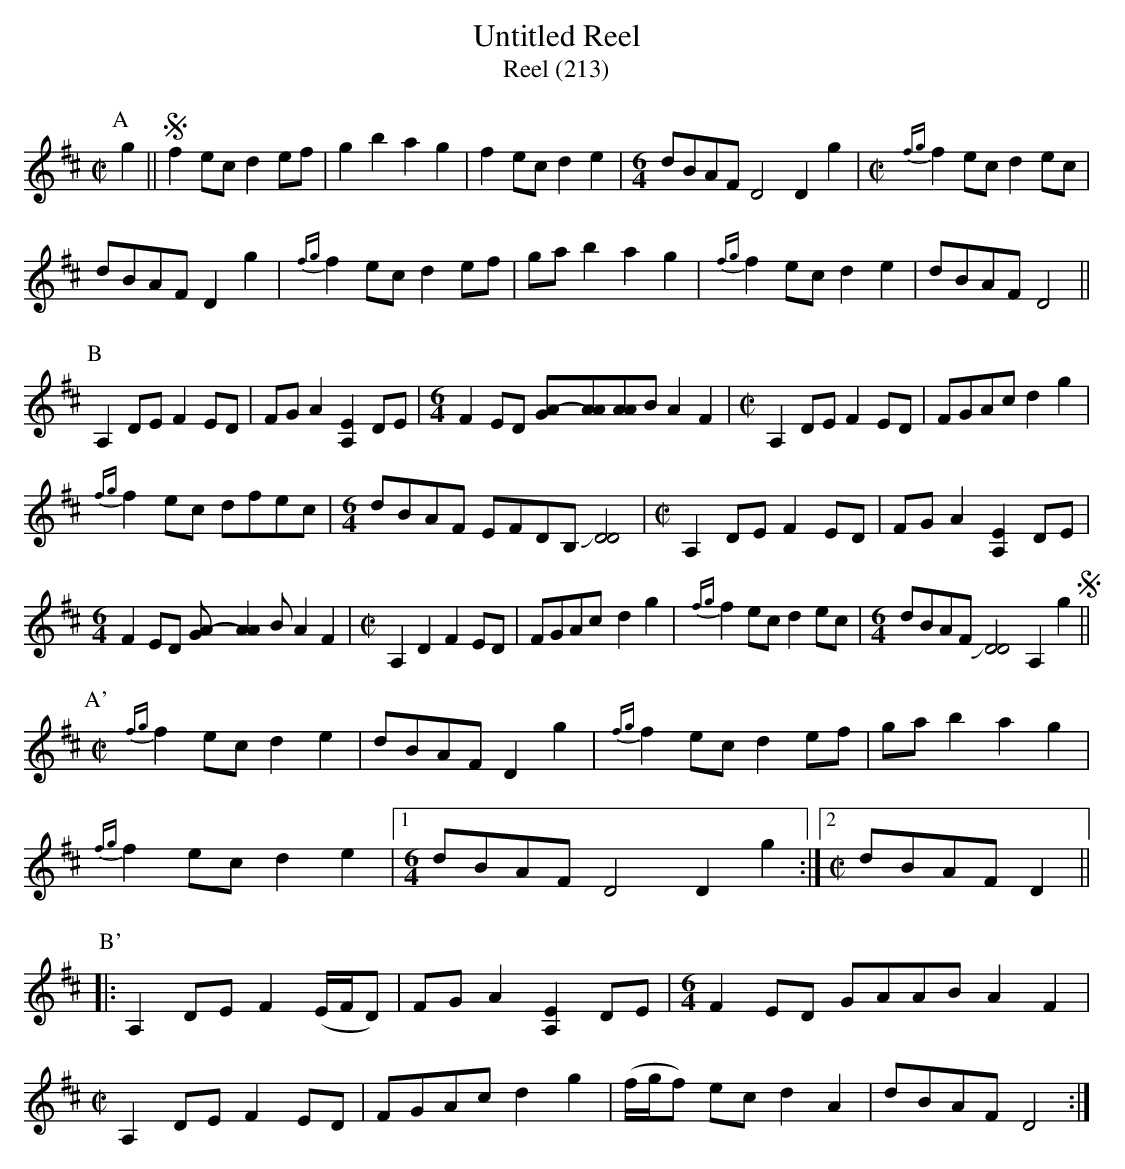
X:1
T:Untitled Reel
T:Reel (213)
M:C|
L:1/8
K:D
P:A
g2||Sf2 ec d2ef|g2b2a2g2|f2 ec d2e2|[M:6/4]dBAF D4 D2g2|[M:C|]{fg}f2 ec d2 ec|
dBAF D2g2|{fg}f2 ec d2ef|ga b2 a2g2|{fg}f2 ec d2e2|dBAF D4 ||
P:B
A,2DE F2 ED|FG A2 [A,2E2]DE|[M:6/4]F2 ED [GA]-[AA][AA]B A2F2|[M:C|]A,2DE F2 ED|FGAc d2g2|
{fg}f2 ec dfec|[M:6/4]dBAF EFDB, J[D4D4]|[M:C|]A,2DE F2 ED|FG A2 [A,2E2]DE|
[M:6/4]F2 ED [GA]-[A2A2]B A2F2|[M:C|]A,2D2 F2 ED|FGAc- d2 g2|{fg}f2 ec d2ec|[M:6/4]dBAF J[D4D4]A,2g2S||
P:A'
[M:C|]{fg}f2 ec d2e2|dBAF D2g2|{fg}f2 ec d2ef|gab2 a2g2|
{fg}f2 ec d2e2|1[M:6/4]dBAF D4 D2g2:|2[M:C|] dBAF D2||
P:B'
|:A,2 DE F2 (E/F/D)|FGA2 [A,2E2]DE|[M:6/4]F2 ED G-AAB A2F2|
[M:C|]A,2DE F2 ED|FGAc d2g2|(f/g/f) ec d2A2 |dBAF D4:|
